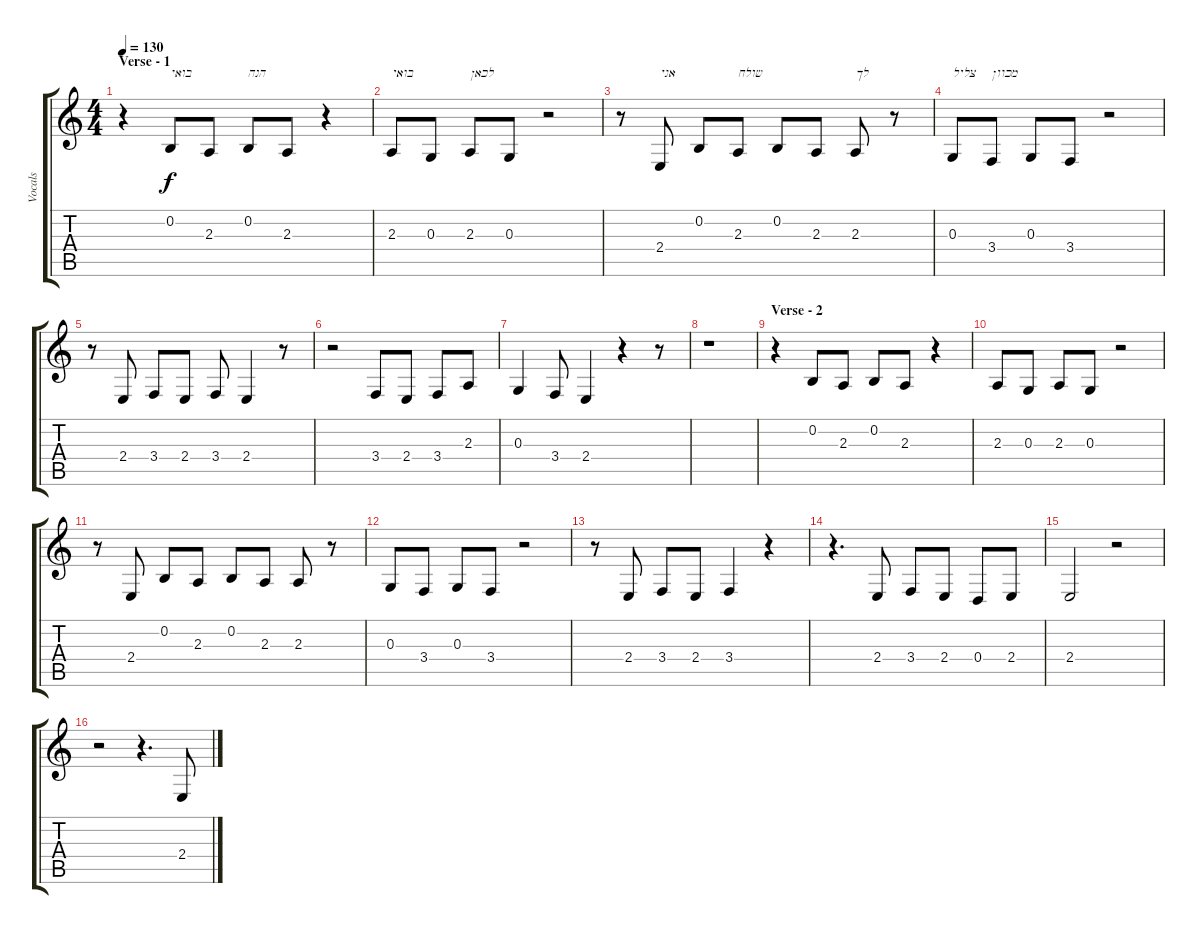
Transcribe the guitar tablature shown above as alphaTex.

\track ("Vocals" "Vocals") {instrument altosax}
\staff {score tabs}
\tuning (E4 B3 G3 D3 A2 E2) {hide}
\ts (4 4)
\section ("" "Verse - 1")
\tempo 130
\clef g2
\ks c
r.4{dy f} 0.2.8{txt "בואי"} 2.3.8 0.2.8{txt "הנה"} 2.3.8 r.4 |
2.3.8{txt "בואי"} 0.3.8 2.3.8{txt "לכאן"} 0.3.8 r.2 |
r.8 2.4.8{txt "אני"} 0.2.8 2.3.8{txt "שולח"} 0.2.8 2.3.8 2.3.8{txt "לך"} r.8 |
0.3.8{txt "צליל"} 3.4.8{txt "מכוון"} 0.3.8 3.4.8 r.2 |
r.8 2.4.8 3.4.8 2.4.8 3.4.8 2.4.4 r.8 |
r.2 3.4.8 2.4.8 3.4.8 2.3.8 |
0.3.4 3.4.8 2.4.4 r.4 r.8 |
r.1 |
\section ("" "Verse - 2")
r.4 0.2.8 2.3.8 0.2.8 2.3.8 r.4 |
2.3.8 0.3.8 2.3.8 0.3.8 r.2 |
r.8 2.4.8 0.2.8 2.3.8 0.2.8 2.3.8 2.3.8 r.8 |
0.3.8 3.4.8 0.3.8 3.4.8 r.2 |
r.8 2.4.8 3.4.8 2.4.8 3.4.4 r.4 |
r.4{d} 2.4.8 3.4.8 2.4.8 0.4.8 2.4.8 |
2.4.2 r.2 |
r.2 r.4{d} 2.4.8
